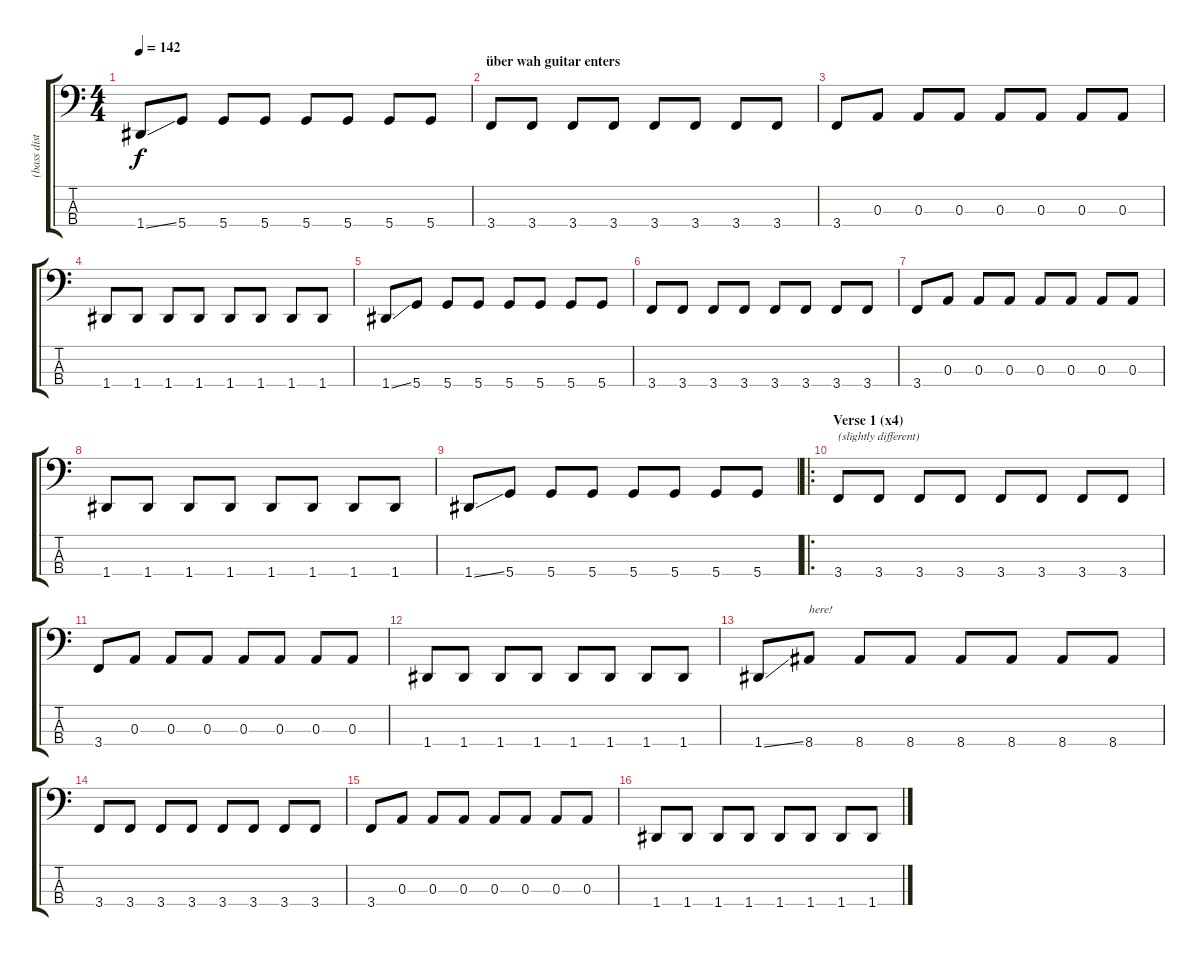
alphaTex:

\track ("(bass disto/overdrive)" "(bass dist") {instrument overdrivenguitar}
\staff {score tabs}
\tuning (G2 D2 A1 D1) {hide}
\ts (4 4)
\tempo 142
\clef f4
\ks c
1.4{ss}.8{dy f} 5.4.8 5.4.8 5.4.8 5.4.8 5.4.8 5.4.8 5.4.8 |
\section ("" "über wah guitar enters")
3.4.8 3.4.8 3.4.8 3.4.8 3.4.8 3.4.8 3.4.8 3.4.8 |
3.4.8 0.3.8 0.3.8 0.3.8 0.3.8 0.3.8 0.3.8 0.3.8 |
1.4.8 1.4.8 1.4.8 1.4.8 1.4.8 1.4.8 1.4.8 1.4.8 |
1.4{ss}.8 5.4.8 5.4.8 5.4.8 5.4.8 5.4.8 5.4.8 5.4.8 |
3.4.8 3.4.8 3.4.8 3.4.8 3.4.8 3.4.8 3.4.8 3.4.8 |
3.4.8 0.3.8 0.3.8 0.3.8 0.3.8 0.3.8 0.3.8 0.3.8 |
1.4.8 1.4.8 1.4.8 1.4.8 1.4.8 1.4.8 1.4.8 1.4.8 |
1.4{ss}.8 5.4.8 5.4.8 5.4.8 5.4.8 5.4.8 5.4.8 5.4.8 |
\ro
\section ("" "Verse 1 (x4)")
3.4.8{txt "(slightly different)"} 3.4.8 3.4.8 3.4.8 3.4.8 3.4.8 3.4.8 3.4.8 |
3.4.8 0.3.8 0.3.8 0.3.8 0.3.8 0.3.8 0.3.8 0.3.8 |
1.4.8 1.4.8 1.4.8 1.4.8 1.4.8 1.4.8 1.4.8 1.4.8 |
1.4{ss}.8 8.4.8{txt "here!"} 8.4.8 8.4.8 8.4.8 8.4.8 8.4.8 8.4.8 |
3.4.8 3.4.8 3.4.8 3.4.8 3.4.8 3.4.8 3.4.8 3.4.8 |
3.4.8 0.3.8 0.3.8 0.3.8 0.3.8 0.3.8 0.3.8 0.3.8 |
1.4.8 1.4.8 1.4.8 1.4.8 1.4.8 1.4.8 1.4.8 1.4.8
